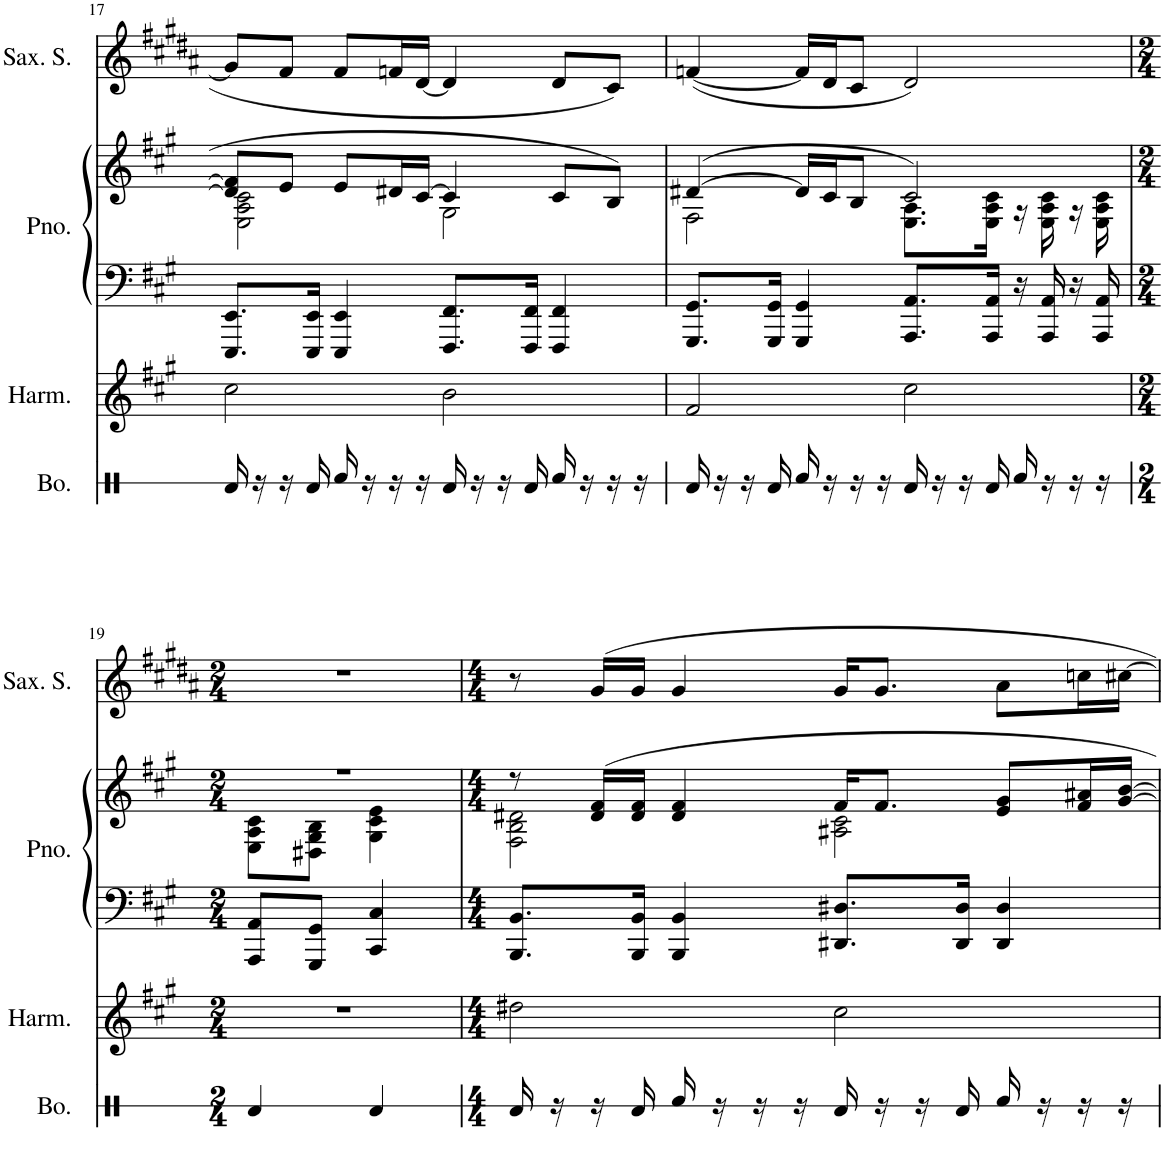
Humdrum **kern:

**kern	**kern	**kern	**kern	**kern
*part4	*part3	*part2	*part2	*part1
*staff5	*staff4	*staff3	*staff2	*staff1
*I"Bongos	*I"Harmonica	*I"Piano	*	*I"Saxophone Soprano
*I'Bo.	*I'Harm.	*I'Pno.	*	*I'Sax. S.
!!LO:PB:g=z
*clefX	*clefG2	*clefF4	*clefG2	*clefG2
*	*	*	*	*Trd1c2
*k[]	*k[f#c#g#]	*k[f#c#g#]	*k[f#c#g#]	*k[f#c#g#d#a#]
*M4/4	*M4/4	*M4/4	*M4/4	*M4/4
=17	=17	=17	=17	=17
*	*	*	*^	*
16Rd/	2cc#\	8.EEE/ 8.EE/L	8d#/] 8f#/]L	2E\ 2A\ 2c#\	8g#/L]
16r	.	.	.	.	.
16r	.	.	8e/J	.	8f#/J
16Rd/	.	16EEE/ 16EE/Jk	.	.	.
16Rf/	.	4EEE/ 4EE/	8e/L	.	8f#/L
16r	.	.	.	.	.
16r	.	.	16d#X/L	.	16fn/L
16r	.	.	[16c#/JJ	.	[16d#/JJ
16Rd/	2b\	8.FFF#/ 8.FF#/L	4c#/]	2G#\	4d#/]
16r	.	.	.	.	.
16r	.	.	.	.	.
16Rd/	.	16FFF#/ 16FF#/Jk	.	.	.
16Rf/	.	4FFF#/ 4FF#/	8c#/L	.	8d#/L
16r	.	.	.	.	.
16r	.	.	8B/J	.	8c#/J
16r	.	.	.	.	.
=18	=18	=18	=18	=18	=18
16Rd/	2f#/	8.GGG#/ 8.GG#/L	([4d#X/	2F#\	([4fn/
16r	.	.	.	.	.
16r	.	.	.	.	.
16Rd/	.	16GGG#/ 16GG#/Jk	.	.	.
16Rf/	.	4GGG#/ 4GG#/	16d#/LL]	.	16f/LL]
16r	.	.	16c#/J	.	16d#/J
16r	.	.	8B/J	.	8c#/J
16r	.	.	.	.	.
16Rd/	2cc#\	8.AAA/ 8.AA/L	2c#/)	8.E\ 8.A\L	2d#/)
16r	.	.	.	.	.
16r	.	.	.	.	.
16Rd/	.	16AAA/ 16AA/Jk	.	16E\ 16A\ 16c#\Jk	.
16Rf/	.	16r	.	16r	.
16r	.	16AAA/ 16AA/	.	16E\ 16A\ 16c#\	.
16r	.	16r	.	16r	.
16r	.	16AAA/ 16AA/	.	16E\ 16A\ 16c#\	.
!!LO:LB:g=z
=19	=19	=19	=19	=19	=19
*M2/4	*M2/4	*M2/4	*M2/4	*	*M2/4
4Rd/	2r	8AAA/ 8AA/L	2r	8E\ 8A\ 8c#\L	2r
.	.	8GGG#/ 8GG#/J	.	8D#X\ 8G#\ 8B\J	.
4Rd/	.	4CC#/ 4C#/	.	4G#\ 4c#\ 4e\	.
=20	=20	=20	=20	=20	=20
*M4/4	*M4/4	*M4/4	*M4/4	*	*M4/4
16Rd/	2dd#X\	8.BBB/ 8.BB/L	8r	2F#\ 2B\ 2d#X\	8r
16r	.	.	.	.	.
16r	.	.	16d#/ 16f#/LL	.	16g#/LL
16Rd/	.	16BBB/ 16BB/Jk	16d#/ 16f#/JJ	.	16g#/JJ
16Rf/	.	4BBB/ 4BB/	4d#/ 4f#/	.	4g#/
16r	.	.	.	.	.
16r	.	.	.	.	.
16r	.	.	.	.	.
16Rd/	2cc#\	8.DD#X/ 8.D#X/L	16f#/KL	2A#X\ 2c#\	16g#/KL
16r	.	.	8.f#/J	.	8.g#/J
16r	.	.	.	.	.
16Rd/	.	16DD#/ 16D#/Jk	.	.	.
16Rf/	.	4DD#/ 4D#/	8e/ 8g#/L	.	8a#\L
16r	.	.	.	.	.
16r	.	.	16f#/ 16a#X/L	.	16ccn\L
16r	.	.	[16g#/ [16b/JJ	.	[16cc#X\JJ
*	*	*	*v	*v	*
=	=	=	=	=
*-	*-	*-	*-	*-
